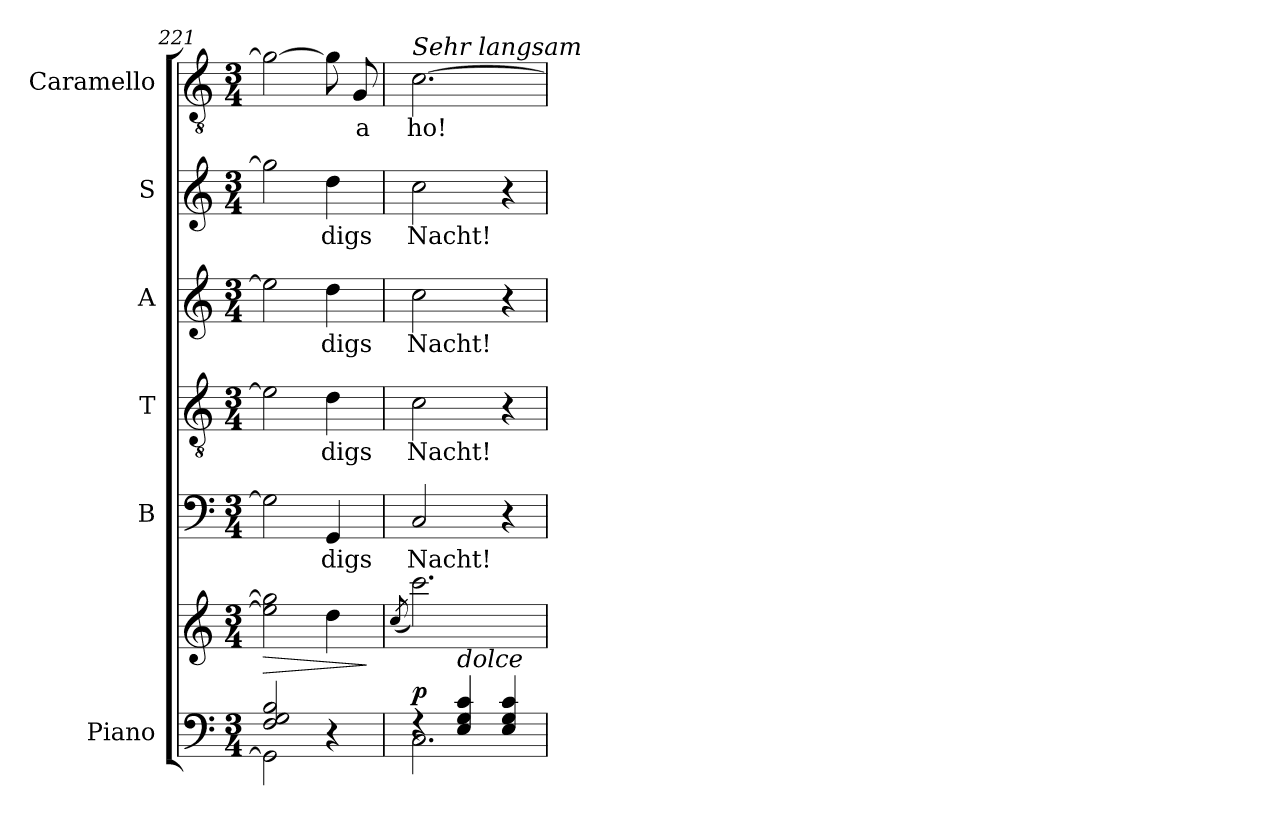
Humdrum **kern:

**kern	**kern	**dynam	**kern	**text	**kern	**text	**kern	**text	**kern	**text	**kern	**text
*part6	*part6	*part6	*part5	*part5	*part4	*part4	*part3	*part3	*part2	*part2	*part1	*part1
*staff7	*staff6	*staff6/7	*staff5	*staff5	*staff4	*staff4	*staff3	*staff3	*staff2	*staff2	*staff1	*staff1
*I"Piano	*	*	*I"B	*	*I"T	*	*I"A	*	*I"S	*	*I"Caramello	*
*I'Pno	*	*	*I'B	*	*I'T	*	*I'A	*	*I'S	*	*	*
*clefF4	*clefG2	*	*clefF4	*	*clefGv2	*	*clefG2	*	*clefG2	*	*clefGv2	*
*k[]	*k[]	*	*k[]	*	*k[]	*	*k[]	*	*k[]	*	*k[]	*
*M3/4	*M3/4	*	*M3/4	*	*M3/4	*	*M3/4	*	*M3/4	*	*M3/4	*
=221	=221	=221	=221	=221	=221	=221	=221	=221	=221	=221	=221	=221
*^	*	*	*	*	*	*	*	*	*	*	*	*
!	!	!	!LO:HP:b	!	!	!	!	!	!	!	!	!	!
2F/ 2G/ 2B/	2GG\]	2ee\] 2gg\]	>	2G\]	.	2e\]	.	2ee\]	.	2gg\]	.	2g\_	.
!	!	!	!	!	!LO:LY:b	!	!LO:LY:b	!	!LO:LY:b	!	!LO:LY:b	!	!
4r	4ryy	4dd\	.	4GG/	-digs	4d\	-digs	4dd\	-digs	4dd\	-digs	8g\]	.
!	!	!	!	!	!	!	!	!	!	!	!	!	!LO:LY:b
.	.	.	.	.	.	.	.	.	.	.	.	8G/	a
*v	*v	*	*	*	*	*	*	*	*	*	*	*	*
.	.	]	.	.	.	.	.	.	.	.	.	.
=222	=222	=222	=222	=222	=222	=222	=222	=222	=222	=222	=222	=222
.	(<8qcc/	.	.	.	.	.	.	.	.	.	.	.
*^	*	*	*	*	*	*	*	*	*	*	*	*
!	!	!	!	!	!	!	!	!	!	!	!	!LO:TX:a:i:t=Sehr langsam	!
!	!	!	!LO:DY:a=2	!	!LO:LY:b	!	!LO:LY:b	!	!LO:LY:b	!	!LO:LY:b	!	!LO:LY:b
4rF	2.C\	2.ccc\)	p	2C/	Nacht!	2c\	Nacht!	2cc\	Nacht!	2cc\	Nacht!	[2.c\	ho!
!LO:TX:a:i:t=dolce	!	!	!	!	!	!	!	!	!	!	!	!	!
4E/ 4G/ 4c/	.	.	.	.	.	.	.	.	.	.	.	.	.
4E/ 4G/ 4c/	.	.	.	4r	.	4r	.	4r	.	4r	.	.	.
*v	*v	*	*	*	*	*	*	*	*	*	*	*	*
=	=	=	=	=	=	=	=	=	=	=	=	=
*-	*-	*-	*-	*-	*-	*-	*-	*-	*-	*-	*-	*-
